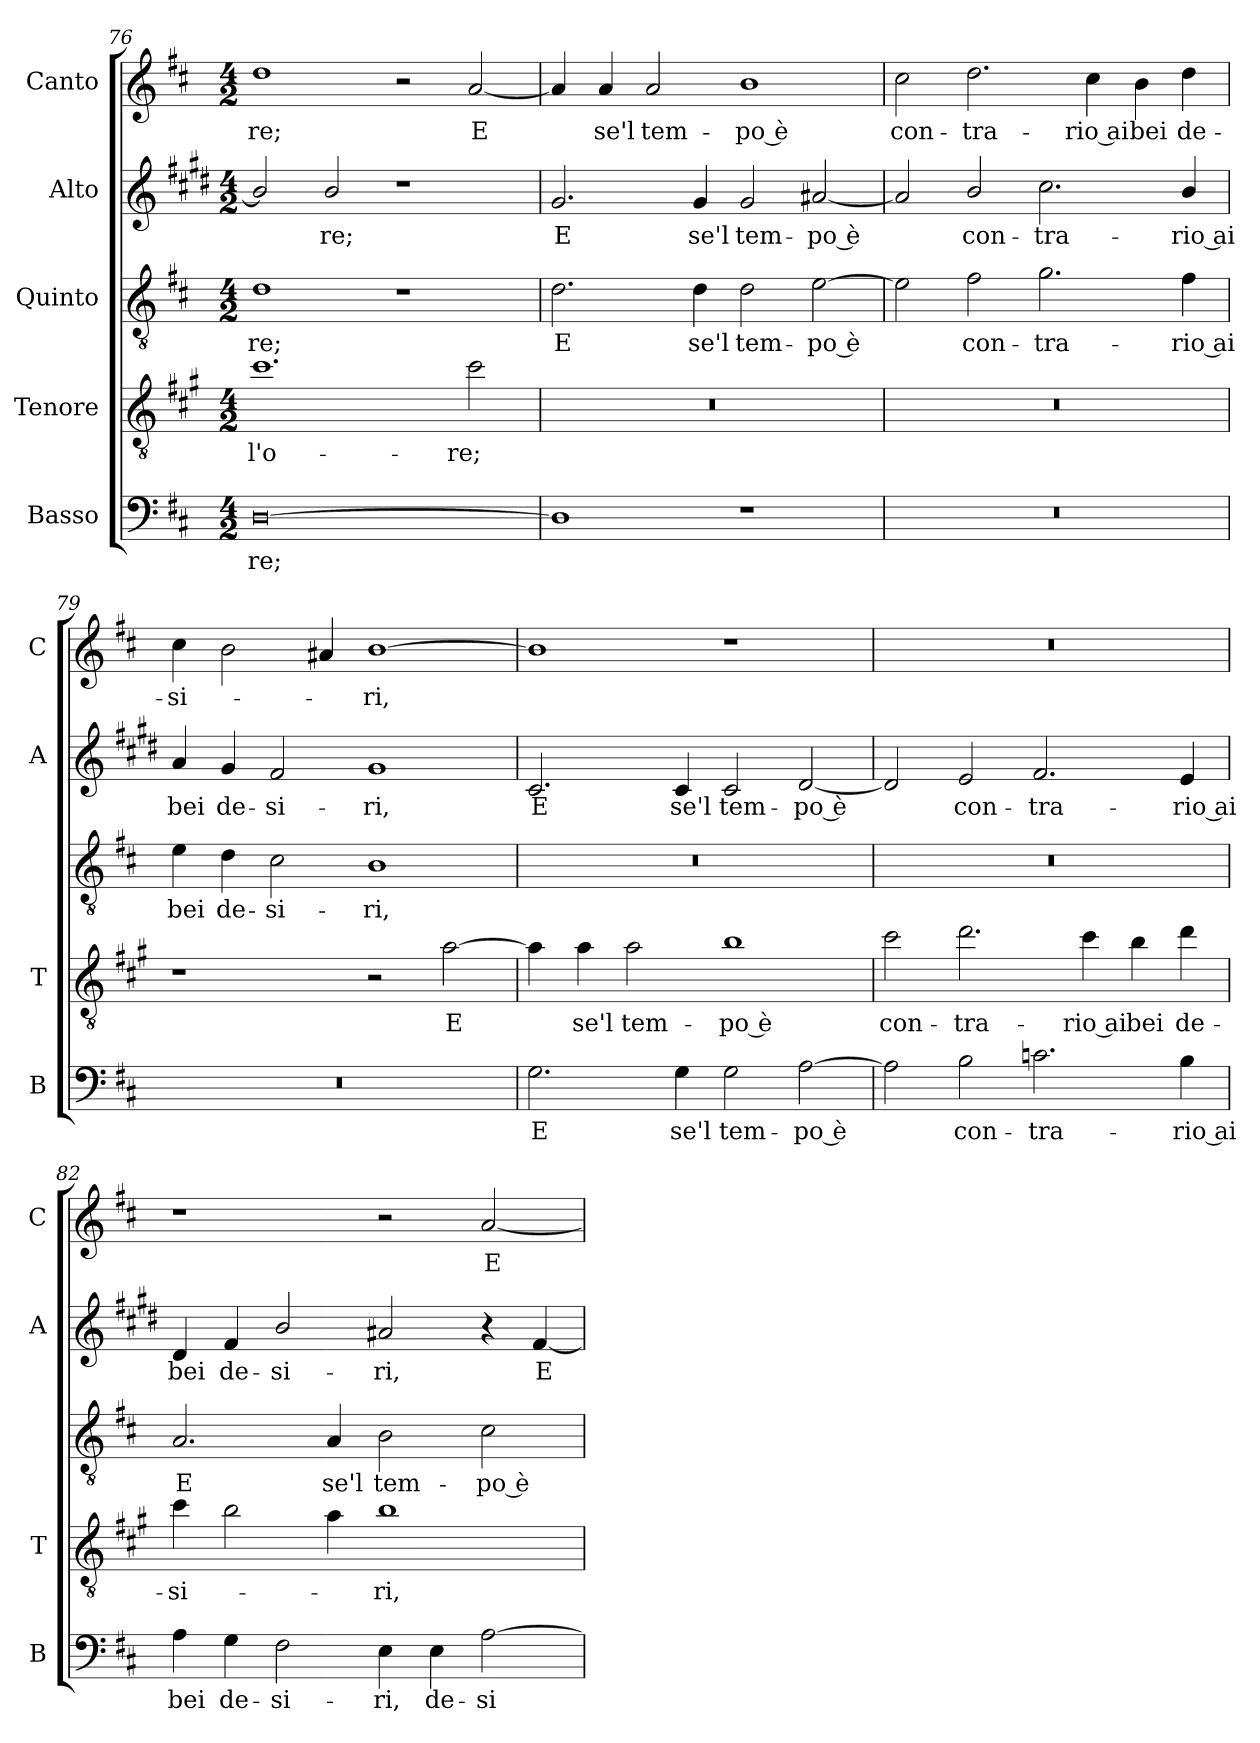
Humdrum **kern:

**kern	**text	**kern	**text	**kern	**text	**kern	**text	**kern	**text
*part5	*part5	*part4	*part4	*part3	*part3	*part2	*part2	*part1	*part1
*staff5	*staff5	*staff4	*staff4	*staff3	*staff3	*staff2	*staff2	*staff1	*staff1
*I"Basso	*	*I"Tenore	*	*I"Quinto	*	*I"Alto	*	*I"Canto	*
*I'B	*	*I'T	*	*	*	*I'A	*	*I'C	*
*clefF4	*	*clefGv2	*	*clefGv2	*	*clefG2	*	*clefG2	*
*	*	*ITrd4c7	*	*	*	*ITrd1c2	*	*	*
*k[f#c#]	*	*k[f#c#]	*	*k[f#c#]	*	*k[f#c#]	*	*k[f#c#]	*
*D:	*	*D:	*	*D:	*	*D:	*	*D:	*
*M4/2	*	*M4/2	*	*M4/2	*	*M4/2	*	*M4/2	*
=76	=76	=76	=76	=76	=76	=76	=76	=76	=76
!	!LO:LY:b	!	!LO:LY:b	!	!LO:LY:b	!	!	!	!LO:LY:b
[0D	-re;	1.f#	l'o-	1d	-re;	2a/]	.	1dd	-re;
!	!	!	!	!	!	!	!LO:LY:b	!	!
.	.	.	.	.	.	2a/	-re;	.	.
.	.	.	.	1r	.	1r	.	2r	.
!	!	!	!LO:LY:b	!	!	!	!	!	!LO:LY:b
.	.	2f#\	-re;	.	.	.	.	[2a/	E
!!LO:PB:g=z
=77	=77	=77	=77	=77	=77	=77	=77	=77	=77
!	!	!	!	!	!LO:LY:b	!	!LO:LY:b	!	!
1D]	.	0r	.	2.d\	E	2.f#/	E	4a/]	.
!	!	!	!	!	!	!	!	!	!LO:LY:b
.	.	.	.	.	.	.	.	4a/	se'l
!	!	!	!	!	!	!	!	!	!LO:LY:b
.	.	.	.	.	.	.	.	2a/	tem-
!	!	!	!	!	!LO:LY:b	!	!LO:LY:b	!	!
.	.	.	.	4d\	se'l	4f#/	se'l	.	.
!	!	!	!	!	!LO:LY:b	!	!LO:LY:b	!	!LO:LY:b
1r	.	.	.	2d\	tem-	2f#/	tem-	1b	-po è
!	!	!	!	!	!LO:LY:b	!	!LO:LY:b	!	!
.	.	.	.	[2e\	-po è	[2g#X/	-po è	.	.
=78	=78	=78	=78	=78	=78	=78	=78	=78	=78
!	!	!	!	!	!	!	!	!	!LO:LY:b
0r	.	0r	.	2e\]	.	2g#/]	.	2cc#\	con-
!	!	!	!	!	!LO:LY:b	!	!LO:LY:b	!	!LO:LY:b
.	.	.	.	2f#\	con-	2a/	con-	2.dd\	-tra-
!	!	!	!	!	!LO:LY:b	!	!LO:LY:b	!	!
.	.	.	.	2.g\	-tra-	2.b\	-tra-	.	.
!	!	!	!	!	!	!	!	!	!LO:LY:b
.	.	.	.	.	.	.	.	4cc#\	-rio ai
!	!	!	!	!	!	!	!	!	!LO:LY:b
.	.	.	.	.	.	.	.	4b\	bei
!	!	!	!	!	!LO:LY:b	!	!LO:LY:b	!	!LO:LY:b
.	.	.	.	4f#\	-rio ai	4a/	-rio ai	4dd\	de-
=79	=79	=79	=79	=79	=79	=79	=79	=79	=79
!	!	!	!	!	!LO:LY:b	!	!LO:LY:b	!	!LO:LY:b
0r	.	1r	.	4e\	bei	4g/	bei	4cc#\	-si-
!	!	!	!	!	!LO:LY:b	!	!LO:LY:b	!	!
.	.	.	.	4d\	de-	4f#/	de-	2b\	.
!	!	!	!	!	!LO:LY:b	!	!LO:LY:b	!	!
.	.	.	.	2c#\	-si-	2e/	-si-	.	.
.	.	.	.	.	.	.	.	4a#X/	.
!	!	!	!	!	!LO:LY:b	!	!LO:LY:b	!	!LO:LY:b
.	.	2r	.	1B	-ri,	1f#	-ri,	[1b	-ri,
!	!	!	!LO:LY:b	!	!	!	!	!	!
.	.	[2d\	E	.	.	.	.	.	.
=80	=80	=80	=80	=80	=80	=80	=80	=80	=80
!	!LO:LY:b	!	!	!	!	!	!LO:LY:b	!	!
2.G\	E	4d\]	.	0r	.	2.B/	E	1b]	.
!	!	!	!LO:LY:b	!	!	!	!	!	!
.	.	4d\	se'l	.	.	.	.	.	.
!	!	!	!LO:LY:b	!	!	!	!	!	!
.	.	2d\	tem-	.	.	.	.	.	.
!	!LO:LY:b	!	!	!	!	!	!LO:LY:b	!	!
4G\	se'l	.	.	.	.	4B/	se'l	.	.
!	!LO:LY:b	!	!LO:LY:b	!	!	!	!LO:LY:b	!	!
2G\	tem-	1e	-po è	.	.	2B/	tem-	1r	.
!	!LO:LY:b	!	!	!	!	!	!LO:LY:b	!	!
[2A\	-po è	.	.	.	.	[2c#/	-po è	.	.
!!LO:LB:g=z
=81	=81	=81	=81	=81	=81	=81	=81	=81	=81
!	!	!	!LO:LY:b	!	!	!	!	!	!
2A\]	.	2f#\	con-	0r	.	2c#/]	.	0r	.
!	!LO:LY:b	!	!LO:LY:b	!	!	!	!LO:LY:b	!	!
2B\	con-	2.g\	-tra-	.	.	2d/	con-	.	.
!	!LO:LY:b	!	!	!	!	!	!LO:LY:b	!	!
2.cn\	-tra-	.	.	.	.	2.e/	-tra-	.	.
!	!	!	!LO:LY:b	!	!	!	!	!	!
.	.	4f#\	-rio ai	.	.	.	.	.	.
!	!	!	!LO:LY:b	!	!	!	!	!	!
.	.	4e\	bei	.	.	.	.	.	.
!	!LO:LY:b	!	!LO:LY:b	!	!	!	!LO:LY:b	!	!
4B\	-rio ai	4g\	de-	.	.	4d/	-rio ai	.	.
=82	=82	=82	=82	=82	=82	=82	=82	=82	=82
!	!LO:LY:b	!	!LO:LY:b	!	!LO:LY:b	!	!LO:LY:b	!	!
4A\	bei	4f#\	-si-	2.A/	E	4c#/	bei	1r	.
!	!LO:LY:b	!	!	!	!	!	!LO:LY:b	!	!
4G\	de-	2e\	.	.	.	4e/	de-	.	.
!	!LO:LY:b	!	!	!	!	!	!LO:LY:b	!	!
2F#\	-si-	.	.	.	.	2a/	-si-	.	.
!	!	!	!	!	!LO:LY:b	!	!	!	!
.	.	4d\	.	4A/	se'l	.	.	.	.
!	!LO:LY:b	!	!LO:LY:b	!	!LO:LY:b	!	!LO:LY:b	!	!
4E\	-ri,	1e	-ri,	2B\	tem-	2g#X/	-ri,	2r	.
!	!LO:LY:b	!	!	!	!	!	!	!	!
4E\	de-	.	.	.	.	.	.	.	.
!	!LO:LY:b	!	!	!	!LO:LY:b	!	!	!	!LO:LY:b
[2A\	-si-	.	.	2c#\	-po è	4r	.	[2a/	E
!	!	!	!	!	!	!	!LO:LY:b	!	!
.	.	.	.	.	.	[4e/	E	.	.
=	=	=	=	=	=	=	=	=	=
*-	*-	*-	*-	*-	*-	*-	*-	*-	*-
